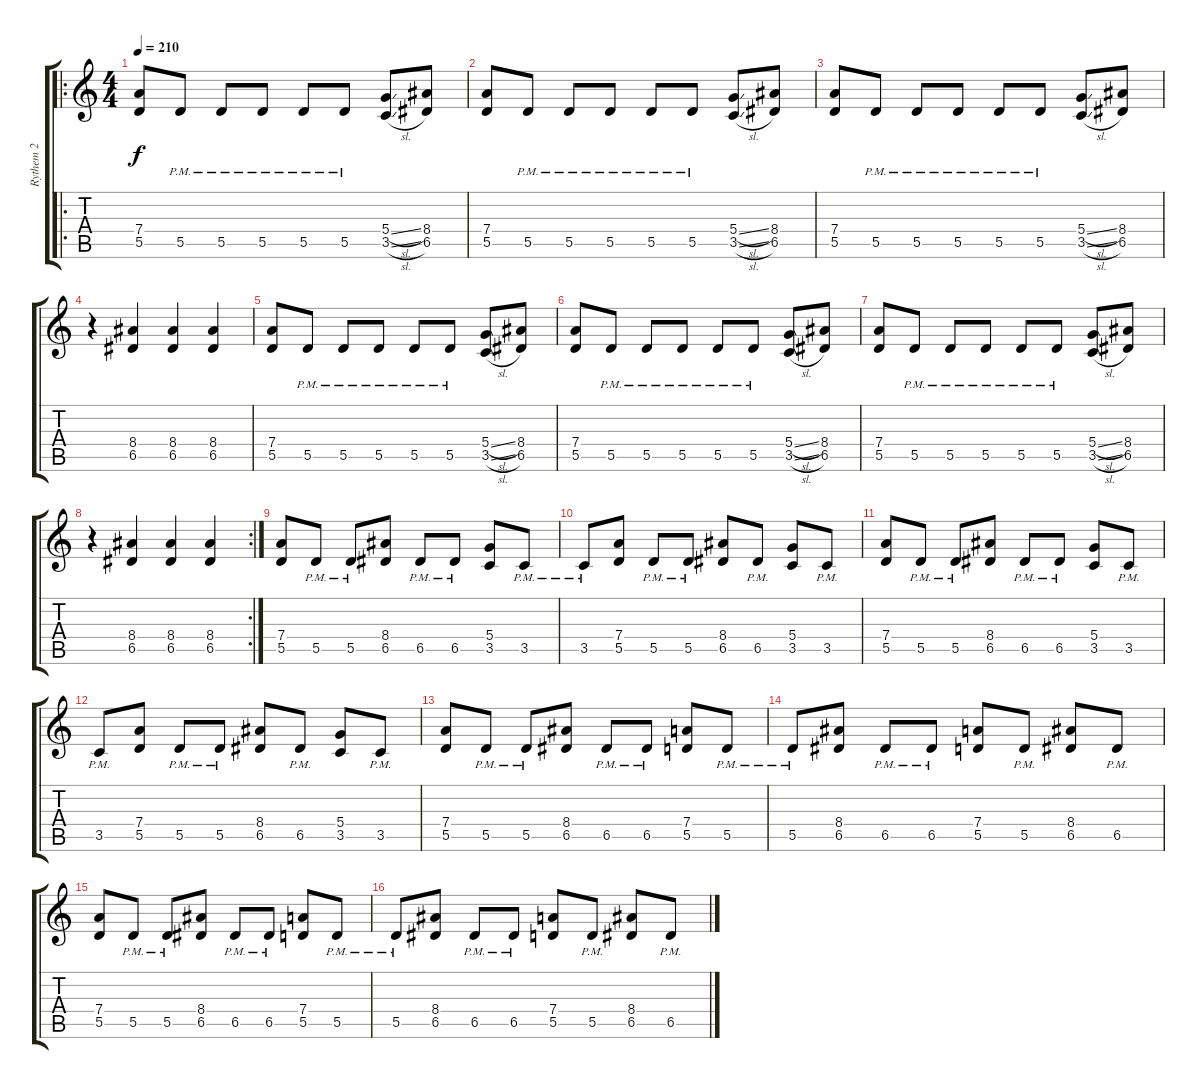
\track ("Rythem 2" "Rythem 2") {instrument overdrivenguitar}
\staff {score tabs}
\tuning (E4 B3 G3 D3 A2 D2) {hide}
\ro
\ts (4 4)
\tempo 210
\clef g2
\ks c
(7.4 5.5).8{dy f} 5.5{pm}.8 5.5{pm}.8 5.5{pm}.8 5.5{pm}.8 5.5{pm}.8 (5.4{sl} 3.5{sl}).8 (8.4 6.5).8 |
(7.4 5.5).8 5.5{pm}.8 5.5{pm}.8 5.5{pm}.8 5.5{pm}.8 5.5{pm}.8 (5.4{sl} 3.5{sl}).8 (8.4 6.5).8 |
(7.4 5.5).8 5.5{pm}.8 5.5{pm}.8 5.5{pm}.8 5.5{pm}.8 5.5{pm}.8 (5.4{sl} 3.5{sl}).8 (8.4 6.5).8 |
r.4 (8.4 6.5).4 (8.4 6.5).4 (8.4 6.5).4 |
(7.4 5.5).8 5.5{pm}.8 5.5{pm}.8 5.5{pm}.8 5.5{pm}.8 5.5{pm}.8 (5.4{sl} 3.5{sl}).8 (8.4 6.5).8 |
(7.4 5.5).8 5.5{pm}.8 5.5{pm}.8 5.5{pm}.8 5.5{pm}.8 5.5{pm}.8 (5.4{sl} 3.5{sl}).8 (8.4 6.5).8 |
(7.4 5.5).8 5.5{pm}.8 5.5{pm}.8 5.5{pm}.8 5.5{pm}.8 5.5{pm}.8 (5.4{sl} 3.5{sl}).8 (8.4 6.5).8 |
\rc 2
r.4 (8.4 6.5).4 (8.4 6.5).4 (8.4 6.5).4 |
(7.4 5.5).8 5.5{pm}.8 5.5{pm}.8 (8.4 6.5).8 6.5{pm}.8 6.5{pm}.8 (5.4 3.5).8 3.5{pm}.8 |
3.5{pm}.8 (7.4 5.5).8 5.5{pm}.8 5.5{pm}.8 (8.4 6.5).8 6.5{pm}.8 (5.4 3.5).8 3.5{pm}.8 |
(7.4 5.5).8 5.5{pm}.8 5.5{pm}.8 (8.4 6.5).8 6.5{pm}.8 6.5{pm}.8 (5.4 3.5).8 3.5{pm}.8 |
3.5{pm}.8 (7.4 5.5).8 5.5{pm}.8 5.5{pm}.8 (8.4 6.5).8 6.5{pm}.8 (5.4 3.5).8 3.5{pm}.8 |
(7.4 5.5).8 5.5{pm}.8 5.5{pm}.8 (8.4 6.5).8 6.5{pm}.8 6.5{pm}.8 (7.4 5.5).8 5.5{pm}.8 |
5.5{pm}.8 (8.4 6.5).8 6.5{pm}.8 6.5{pm}.8 (7.4 5.5).8 5.5{pm}.8 (8.4 6.5).8 6.5{pm}.8 |
(7.4 5.5).8 5.5{pm}.8 5.5{pm}.8 (8.4 6.5).8 6.5{pm}.8 6.5{pm}.8 (7.4 5.5).8 5.5{pm}.8 |
5.5{pm}.8 (8.4 6.5).8 6.5{pm}.8 6.5{pm}.8 (7.4 5.5).8 5.5{pm}.8 (8.4 6.5).8 6.5{pm}.8
